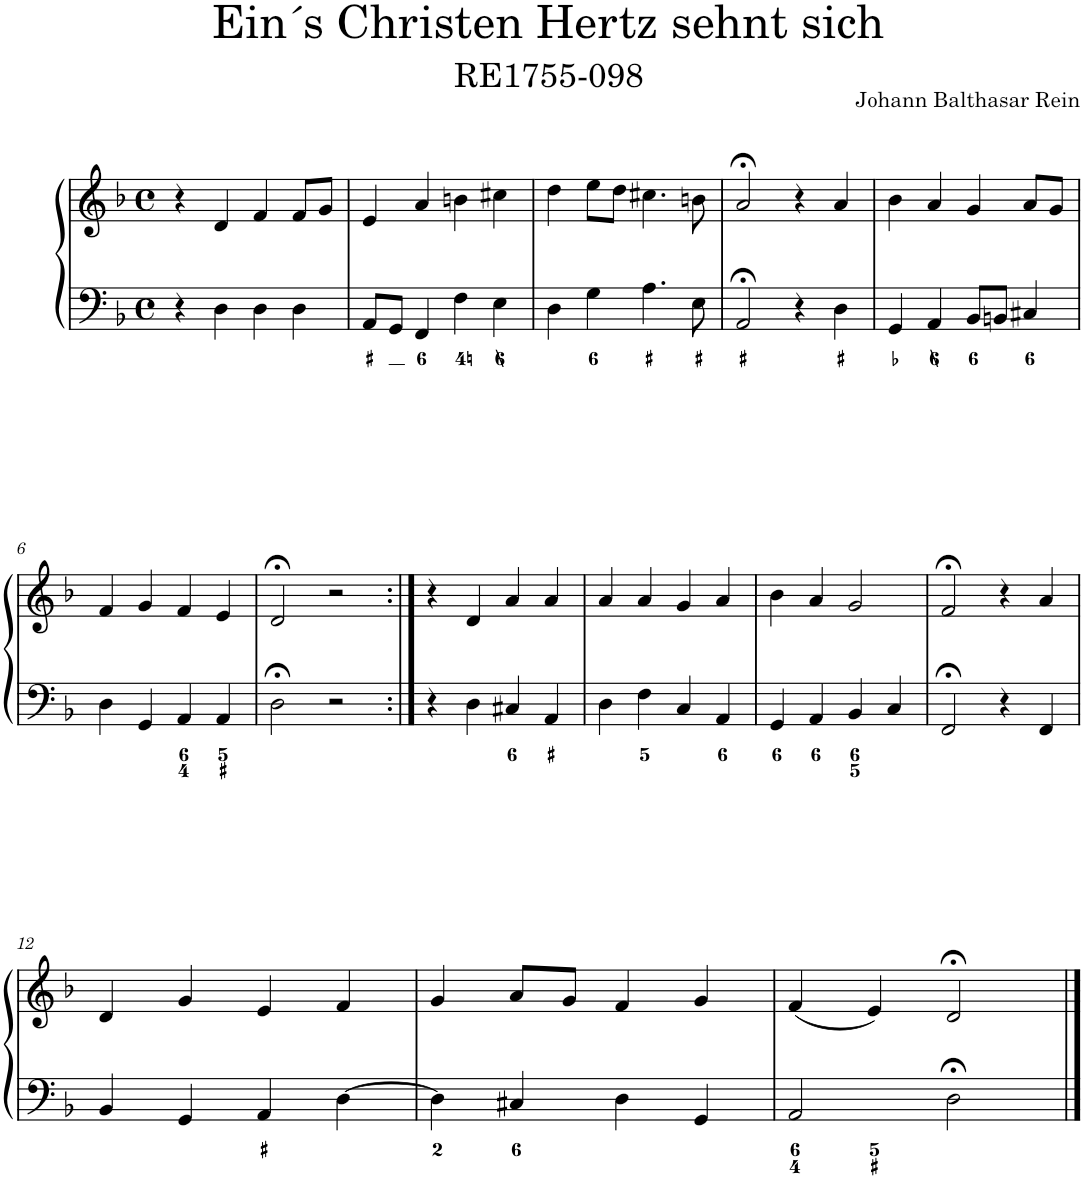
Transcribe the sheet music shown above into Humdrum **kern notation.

**kern	**kern
*part1	*part1
*staff2	*staff1
*I"Piano	*
*I'Pno.	*
*clefF4	*clefG2
*k[b-]	*k[b-]
*M4/4	*M4/4
*met(c)	*met(c)
=1	=1
4r	4r
4D\	4d/
4D\	4f/
4D\	8f/L
.	8g/J
=2	=2
8AA/L	4e/
8GG/J	.
4FF/	4a/
4F\	4bn\
4E\	4cc#X\
=3	=3
4D\	4dd\
4G\	8ee\L
.	8dd\J
4.A\	4.cc#X\
8E\	8bn\
=4	=4
2AA;</	2a;</
4r	4r
4D\	4a/
=5	=5
4GG/	4b-\
4AA/	4a/
8BB-/L	4g/
8BBn/J	.
4C#X/	8a/L
.	8g/J
!!LO:LB:g=z
=6	=6
4D\	4f/
4GG/	4g/
4AA/	4f/
4AA/	4e/
=7	=7
2D;<\	2d;</
2r	2r
=8:|!	=8:|!
4r	4r
4D\	4d/
4C#X/	4a/
4AA/	4a/
=9	=9
4D\	4a/
4F\	4a/
4C/	4g/
4AA/	4a/
=10	=10
4GG/	4b-\
4AA/	4a/
4BB-/	2g/
4C/	.
=11	=11
2FF;</	2f;</
4r	4r
4FF/	4a/
!!LO:LB:g=z
=12	=12
4BB-/	4d/
4GG/	4g/
4AA/	4e/
[4D\	4f/
=13	=13
4D\]	4g/
4C#X/	8a/L
.	8g/J
4D\	4f/
4GG/	4g/
=14	=14
2AA/	(4f/
.	4e/)
2D;<\	2d;</
==	==
*-	*-
